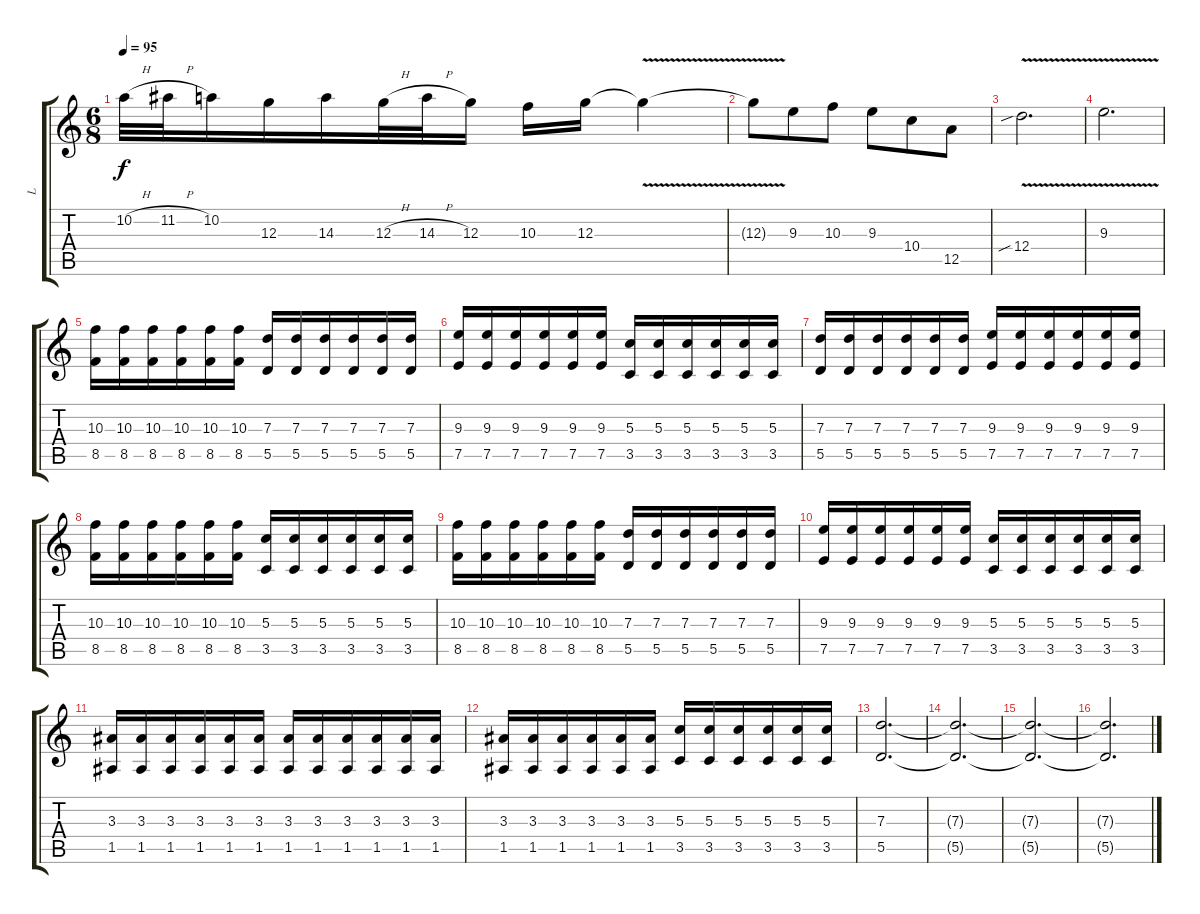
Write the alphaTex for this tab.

\track ("L" "L") {instrument distortionguitar}
\staff {score tabs}
\tuning (E4 B3 G3 D3 A2 D2) {hide}
\ts (6 8)
\tempo 95
\clef g2
\ks c
10.2{h}.32{dy f} 11.2{h}.32 10.2.16 12.3.16 14.3.16 12.3{h}.32 14.3{h}.32 12.3.16 10.3.16 12.3.16 12.3{v t}.4 |
12.3{t}.8 9.3.8 10.3.8 9.3.8 10.4.8 12.5.8 |
12.4{v sib}.2{d} |
9.3{v}.2{d} |
(10.3 8.5).16 (10.3 8.5).16 (10.3 8.5).16 (10.3 8.5).16 (10.3 8.5).16 (10.3 8.5).16 (7.3 5.5).16 (7.3 5.5).16 (7.3 5.5).16 (7.3 5.5).16 (7.3 5.5).16 (7.3 5.5).16 |
(9.3 7.5).16 (9.3 7.5).16 (9.3 7.5).16 (9.3 7.5).16 (9.3 7.5).16 (9.3 7.5).16 (5.3 3.5).16 (5.3 3.5).16 (5.3 3.5).16 (5.3 3.5).16 (5.3 3.5).16 (5.3 3.5).16 |
(7.3 5.5).16 (7.3 5.5).16 (7.3 5.5).16 (7.3 5.5).16 (7.3 5.5).16 (7.3 5.5).16 (9.3 7.5).16 (9.3 7.5).16 (9.3 7.5).16 (9.3 7.5).16 (9.3 7.5).16 (9.3 7.5).16 |
(10.3 8.5).16 (10.3 8.5).16 (10.3 8.5).16 (10.3 8.5).16 (10.3 8.5).16 (10.3 8.5).16 (5.3 3.5).16 (5.3 3.5).16 (5.3 3.5).16 (5.3 3.5).16 (5.3 3.5).16 (5.3 3.5).16 |
(10.3 8.5).16 (10.3 8.5).16 (10.3 8.5).16 (10.3 8.5).16 (10.3 8.5).16 (10.3 8.5).16 (7.3 5.5).16 (7.3 5.5).16 (7.3 5.5).16 (7.3 5.5).16 (7.3 5.5).16 (7.3 5.5).16 |
(9.3 7.5).16 (9.3 7.5).16 (9.3 7.5).16 (9.3 7.5).16 (9.3 7.5).16 (9.3 7.5).16 (5.3 3.5).16 (5.3 3.5).16 (5.3 3.5).16 (5.3 3.5).16 (5.3 3.5).16 (5.3 3.5).16 |
(3.3 1.5).16 (3.3 1.5).16 (3.3 1.5).16 (3.3 1.5).16 (3.3 1.5).16 (3.3 1.5).16 (3.3 1.5).16 (3.3 1.5).16 (3.3 1.5).16 (3.3 1.5).16 (3.3 1.5).16 (3.3 1.5).16 |
(3.3 1.5).16 (3.3 1.5).16 (3.3 1.5).16 (3.3 1.5).16 (3.3 1.5).16 (3.3 1.5).16 (5.3 3.5).16 (5.3 3.5).16 (5.3 3.5).16 (5.3 3.5).16 (5.3 3.5).16 (5.3 3.5).16 |
(7.3 5.5).2{d volume 0} |
(7.3{t} 5.5{t}).2{d} |
(7.3{t} 5.5{t}).2{d} |
(7.3{t} 5.5{t}).2{d}
